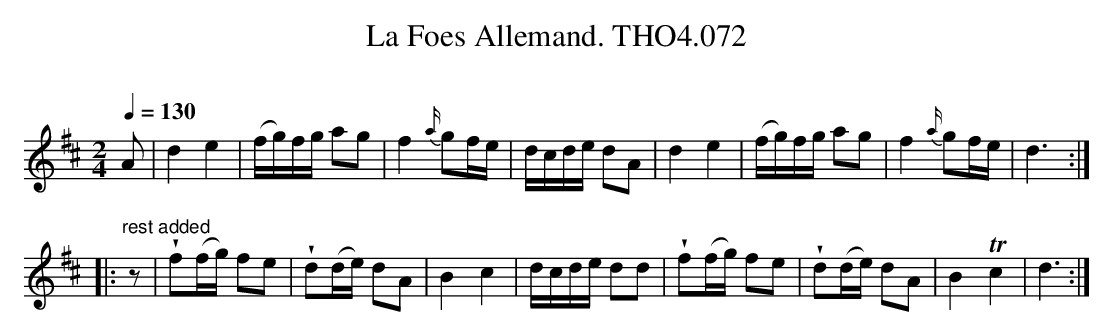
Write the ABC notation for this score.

X:1
T:Foes Allemand. THO4.072, La
O:
M:2/4
L:1/8
Q:1/4=130
K:D
A|d2e2|(f/g/)f/g/ ag|f2{a/}gf/e/|d/c/d/e/ dA|\
d2e2|(f/g/)f/g/ ag|f2{a/}gf/e/|d3:|
|:"rest added"z|!wedge!f(f/g/) fe|!wedge!d(d/e/) dA|B2c2|d/c/d/e/ dd|\
!wedge!f(f/g/) fe|!wedge!d(d/e/) dA|B2Tc2|d3:|
